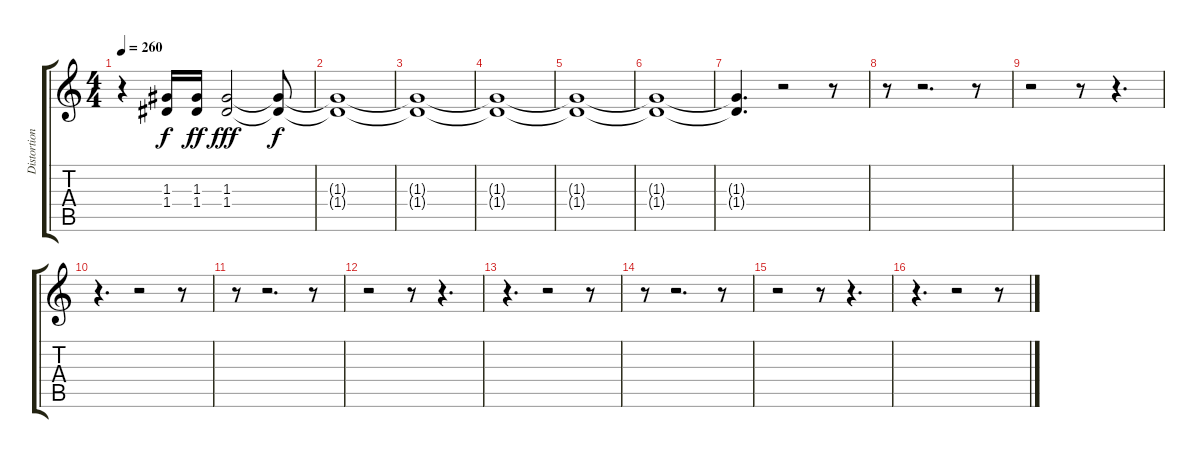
\track ("Distortion Guitar" "Distortion") {instrument distortionguitar}
\staff {score tabs}
\tuning (E4 B3 G3 D3 A2 E2) {hide}
\ts (4 4)
\tempo 260
\clef g2
\ks c
r.4{dy fff} (1.3 1.4).16{dy f} (1.3 1.4).16{dy ff} (1.3 1.4).2{dy fff volume 14} (1.3{t} 1.4{t}).8{dy f} |
(1.3{t} 1.4{t}).1 |
(1.3{t} 1.4{t}).1 |
(1.3{t} 1.4{t}).1 |
(1.3{t} 1.4{t}).1 |
(1.3{t} 1.4{t}).1 |
(1.3{t} 1.4{t}).4{d} r.2{volume 14} r.8 |
r.8 r.2{d} r.8 |
r.2 r.8 r.4{d} |
r.4{d} r.2 r.8 |
r.8 r.2{d} r.8 |
r.2 r.8 r.4{d} |
r.4{d} r.2 r.8 |
r.8 r.2{d} r.8 |
r.2 r.8 r.4{d} |
r.4{d} r.2 r.8
